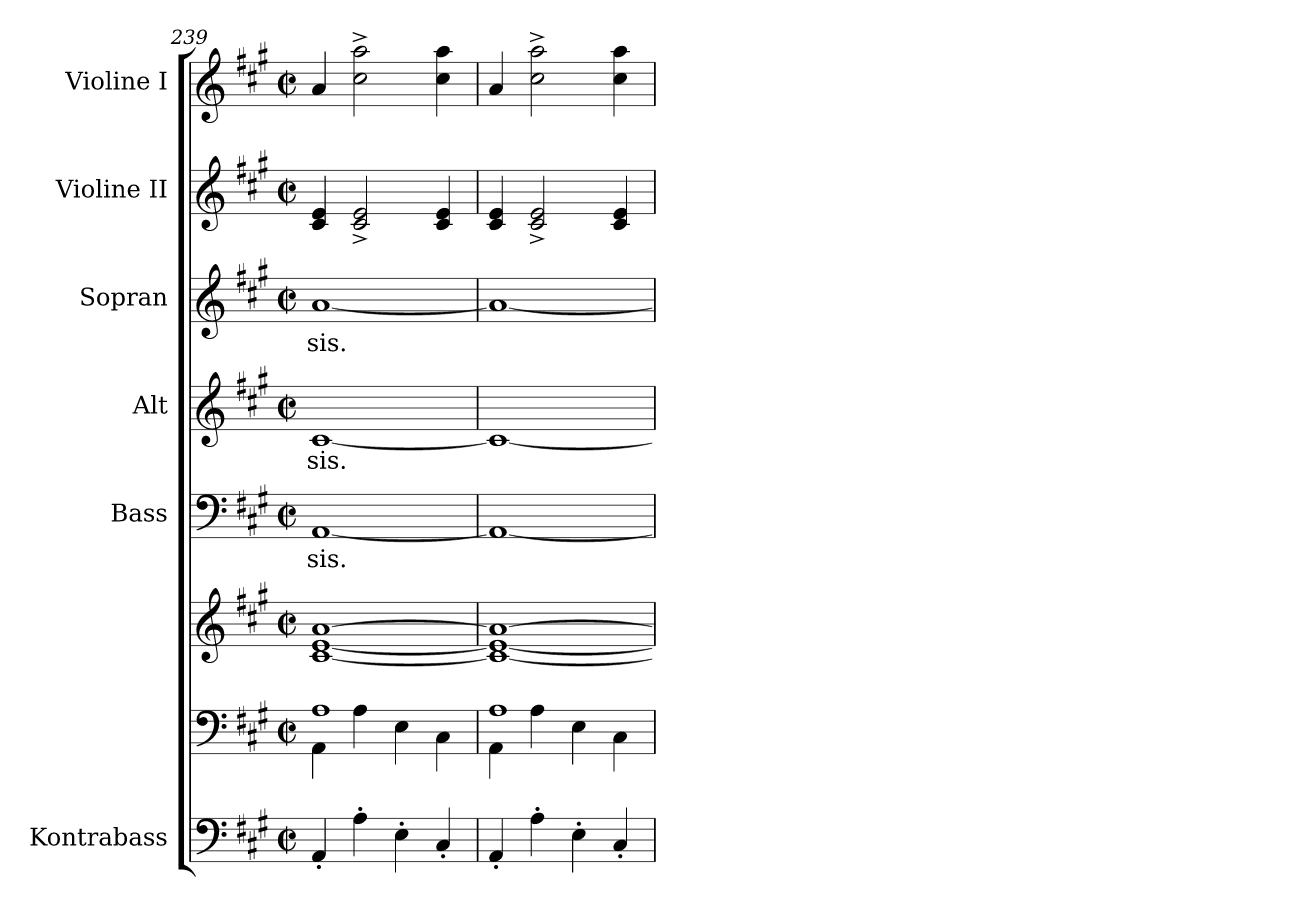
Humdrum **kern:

**kern	**kern	**kern	**kern	**text	**kern	**text	**kern	**text	**kern	**kern
*part7	*part6	*part6	*part5	*part5	*part4	*part4	*part3	*part3	*part2	*part1
*staff8	*staff7	*staff6	*staff5	*staff5	*staff4	*staff4	*staff3	*staff3	*staff2	*staff1
*I"Kontrabass	*	*	*I"Bass	*	*I"Alt	*	*I"Sopran	*	*I"Violine II	*I"Violine I
*I'Kb.	*	*	*I'B.	*	*I'A.	*	*I'S.	*	*I'Vl. II	*I'Vl. I
*clefF4	*clefF4	*clefG2	*clefF4	*	*clefG2	*	*clefG2	*	*clefG2	*clefG2
*ITrd7c12	*	*	*	*	*	*	*	*	*	*
*k[f#c#g#]	*k[f#c#g#]	*k[f#c#g#]	*k[f#c#g#]	*	*k[f#c#g#]	*	*k[f#c#g#]	*	*k[f#c#g#]	*k[f#c#g#]
*A:	*A:	*A:	*A:	*	*A:	*	*A:	*	*A:	*A:
*M2/2	*M2/2	*M2/2	*M2/2	*	*M2/2	*	*M2/2	*	*M2/2	*M2/2
*met(c|)	*met(c|)	*met(c|)	*met(c|)	*	*met(c|)	*	*met(c|)	*	*met(c|)	*met(c|)
=239	=239	=239	=239	=239	=239	=239	=239	=239	=239	=239
*	*^	*	*	*	*	*	*	*	*	*
!	!	!	!	!	!LO:LY:b	!	!LO:LY:b	!	!LO:LY:b	!	!
4AAA'</	1A	4AA\	[1c# [1e [1a	[1AA	-sis.	[1c#	-sis.	[1a	-sis.	4c#/ 4e/	4a/
4AA'>\	.	4A\	.	.	.	.	.	.	.	2c#/^< 2e/^<	2cc#\^> 2aa\^>
4EE'>\	.	4E\	.	.	.	.	.	.	.	.	.
4CC#'</	.	4C#\	.	.	.	.	.	.	.	4c#/ 4e/	4cc#\ 4aa\
=240	=240	=240	=240	=240	=240	=240	=240	=240	=240	=240	=240
4AAA'</	1A	4AA\	1c#_ 1e_ 1a_	1AA_	.	1c#_	.	1a_	.	4c#/ 4e/	4a/
4AA'>\	.	4A\	.	.	.	.	.	.	.	2c#/^< 2e/^<	2cc#\^> 2aa\^>
4EE'>\	.	4E\	.	.	.	.	.	.	.	.	.
4CC#'</	.	4C#\	.	.	.	.	.	.	.	4c#/ 4e/	4cc#\ 4aa\
*	*v	*v	*	*	*	*	*	*	*	*	*
=	=	=	=	=	=	=	=	=	=	=
*-	*-	*-	*-	*-	*-	*-	*-	*-	*-	*-
